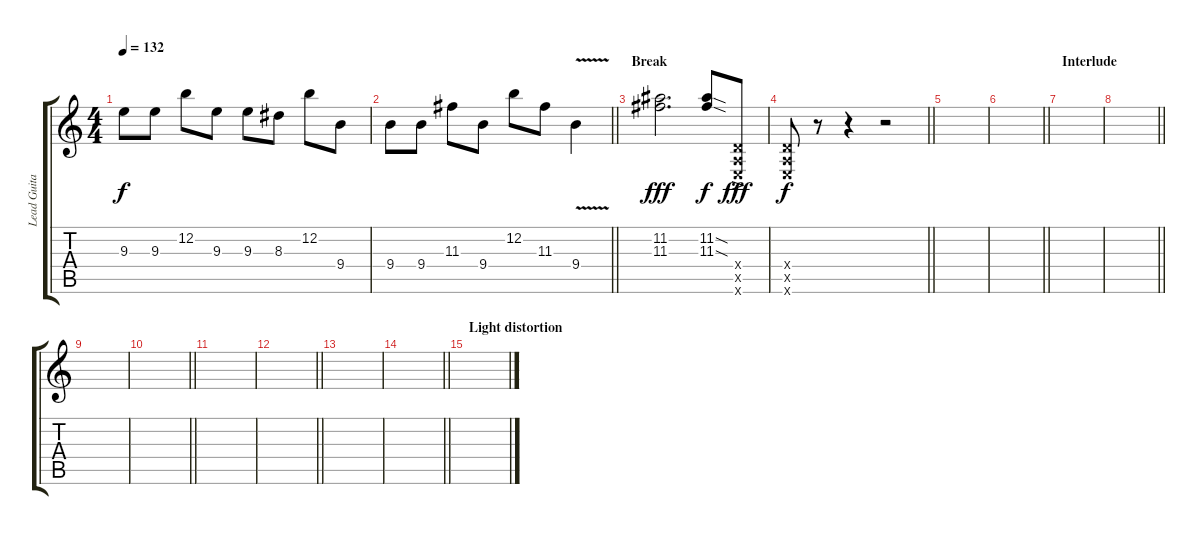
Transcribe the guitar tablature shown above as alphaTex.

\track ("Lead Guitar" "Lead Guita") {instrument distortionguitar}
\staff {score tabs}
\tuning (E4 B3 G3 D3 A2 E2) {hide}
\ts (4 4)
\tempo 132
\clef g2
\ks c
9.3.8{dy f} 9.3.8 12.2.8 9.3.8 9.3.8 8.3.8 12.2.8 9.4.8 |
\barLineRight lightlight
9.4.8 9.4.8 11.3.8 9.4.8 12.2.8 11.3.8 9.4{v}.4 |
\section ("" "Break")
(11.2 11.3).2{d dy fff} (11.2{sod} 11.3{sod}).8{dy f} (0.4{x} 0.5{x} 0.6{ac x}).8{dy fff} |
\barLineRight lightlight
(0.4{x} 0.5{x} 0.6{x}).8{dy f} r.8 r.4 r.2 |
|
\barLineRight lightlight
|
\section ("" "Interlude")
|
\barLineRight lightlight
|
|
\barLineRight lightlight
|
|
\barLineRight lightlight
|
|
\barLineRight lightlight
|
\section ("" "Light distortion")
